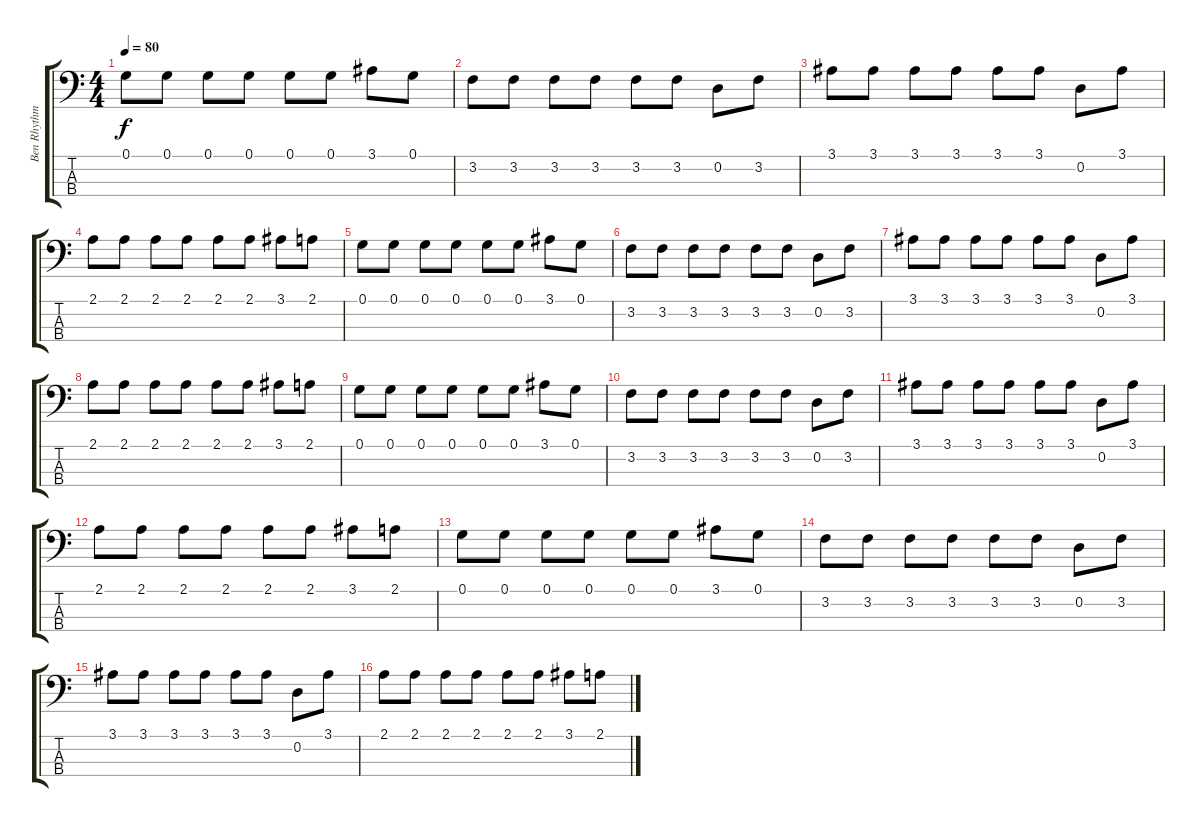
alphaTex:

\track ("Ben Rhythm" "Ben Rhythm") {instrument electricbasspick}
\staff {score tabs}
\tuning (G2 D2 A1 E1) {hide}
\ts (4 4)
\tempo 80
\clef f4
\ks c
0.1.8{dy f instrument electricbasspick} 0.1.8 0.1.8 0.1.8 0.1.8 0.1.8 3.1.8 0.1.8 |
3.2.8 3.2.8 3.2.8 3.2.8 3.2.8 3.2.8 0.2.8 3.2.8 |
3.1.8 3.1.8 3.1.8 3.1.8 3.1.8 3.1.8 0.2.8 3.1.8 |
2.1.8 2.1.8 2.1.8 2.1.8 2.1.8 2.1.8 3.1.8 2.1.8 |
0.1.8 0.1.8 0.1.8 0.1.8 0.1.8 0.1.8 3.1.8 0.1.8 |
3.2.8 3.2.8 3.2.8 3.2.8 3.2.8 3.2.8 0.2.8 3.2.8 |
3.1.8 3.1.8 3.1.8 3.1.8 3.1.8 3.1.8 0.2.8 3.1.8 |
2.1.8 2.1.8 2.1.8 2.1.8 2.1.8 2.1.8 3.1.8 2.1.8 |
0.1.8 0.1.8 0.1.8 0.1.8 0.1.8 0.1.8 3.1.8 0.1.8 |
3.2.8 3.2.8 3.2.8 3.2.8 3.2.8 3.2.8 0.2.8 3.2.8 |
3.1.8 3.1.8 3.1.8 3.1.8 3.1.8 3.1.8 0.2.8 3.1.8 |
2.1.8 2.1.8 2.1.8 2.1.8 2.1.8 2.1.8 3.1.8 2.1.8 |
0.1.8 0.1.8 0.1.8 0.1.8 0.1.8 0.1.8 3.1.8 0.1.8 |
3.2.8 3.2.8 3.2.8 3.2.8 3.2.8 3.2.8 0.2.8 3.2.8 |
3.1.8 3.1.8 3.1.8 3.1.8 3.1.8 3.1.8 0.2.8 3.1.8 |
2.1.8 2.1.8 2.1.8 2.1.8 2.1.8 2.1.8 3.1.8 2.1.8
